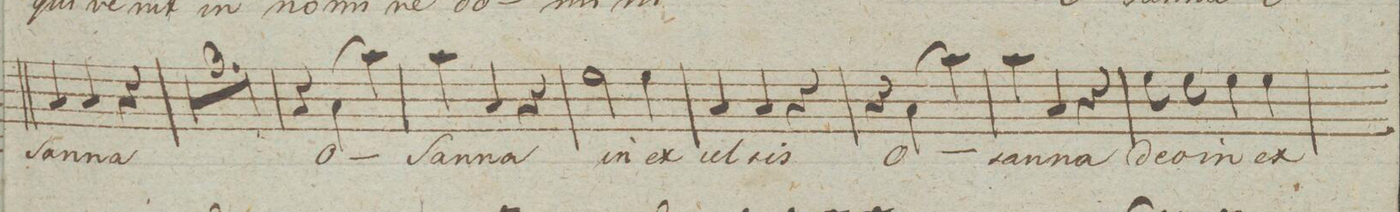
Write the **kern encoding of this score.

**kern	**text	**dynam
*I"Baſso.	*	*
*clefF4	*	*
*k[]	*	*
*M3/4	*	*
4C/	-san-	.
4C/	-na	.
4r	.	.
=72	=72	=72
2.r	.	.
=73	=73	=73
2.r	.	.
=74	=74	=74
2.r	.	.
=75	=75	=75
4r	.	.
(4C\	O-	.
4c\)	.	.
=76	=76	=76
4c\	-ſan-	.
4C/	-na	.
4r	.	.
=77	=77	=77
*2\right	*	*
2G\	in	.
4G\	ex-	.
=78	=78	=78
4C/	-cel-	.
4C/	-sis	.
4r	.	.
=79	=79	=79
4r	.	.
(4C\	O-	.
4c\)	.	.
=80	=80	=80
4c\	-san-	.
4C/	-na	.
4r	.	.
=81	=81	=81
8G\	de-	.
8G\	-o	.
4G\	in	.
4G\	ex-	.
=82	=82	=82
*-	*-	*-
